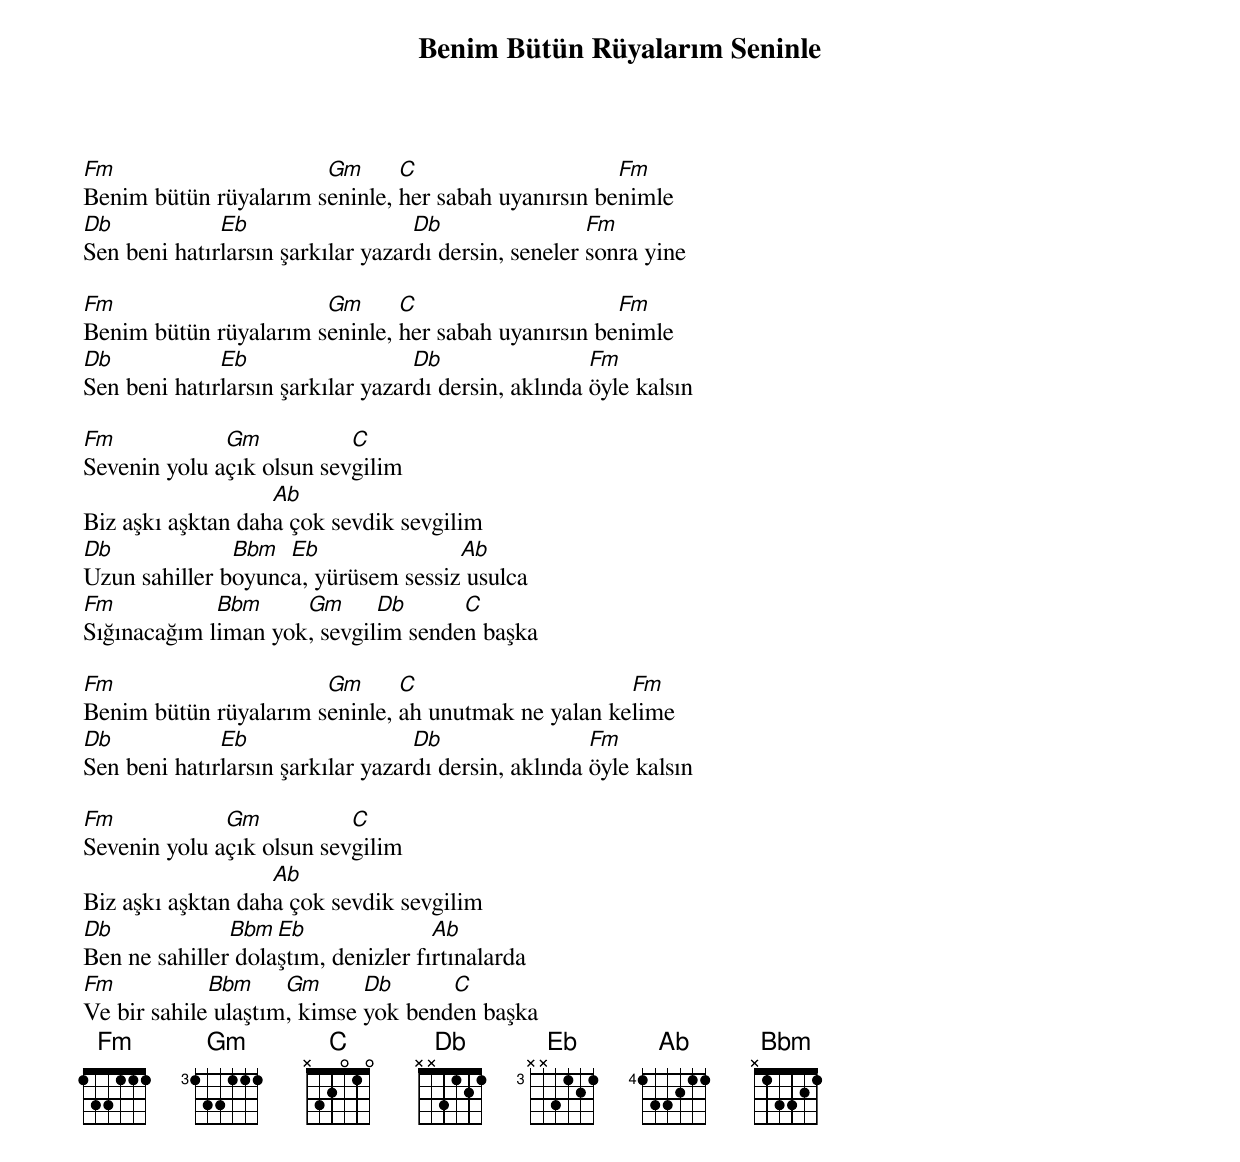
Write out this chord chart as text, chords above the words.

{title: Benim Bütün Rüyalarım Seninle}
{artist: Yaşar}

Fm                     Gm      C                     Fm
Benim bütün rüyalarım seninle, her sabah uyanırsın benimle
Db            Eb                   Db                 Fm
Sen beni hatırlarsın şarkılar yazardı dersin, seneler sonra yine

Fm                     Gm      C                     Fm
Benim bütün rüyalarım seninle, her sabah uyanırsın benimle
Db            Eb                   Db                 Fm
Sen beni hatırlarsın şarkılar yazardı dersin, aklında öyle kalsın

Fm            Gm           C
Sevenin yolu açık olsun sevgilim
                   Ab
Biz aşkı aşktan daha çok sevdik sevgilim
Db             Bbm  Eb               Ab
Uzun sahiller boyunca, yürüsem sessiz usulca
Fm           Bbm     Gm      Db      C
Sığınacağım liman yok, sevgilim senden başka

Fm                     Gm      C                     Fm
Benim bütün rüyalarım seninle, ah unutmak ne yalan kelime
Db            Eb                   Db                 Fm
Sen beni hatırlarsın şarkılar yazardı dersin, aklında öyle kalsın

Fm            Gm           C
Sevenin yolu açık olsun sevgilim
                   Ab
Biz aşkı aşktan daha çok sevdik sevgilim
Db             Bbm  Eb               Ab
Ben ne sahiller dolaştım, denizler fırtınalarda
Fm           Bbm     Gm      Db      C
Ve bir sahile ulaştım, kimse yok benden başka
